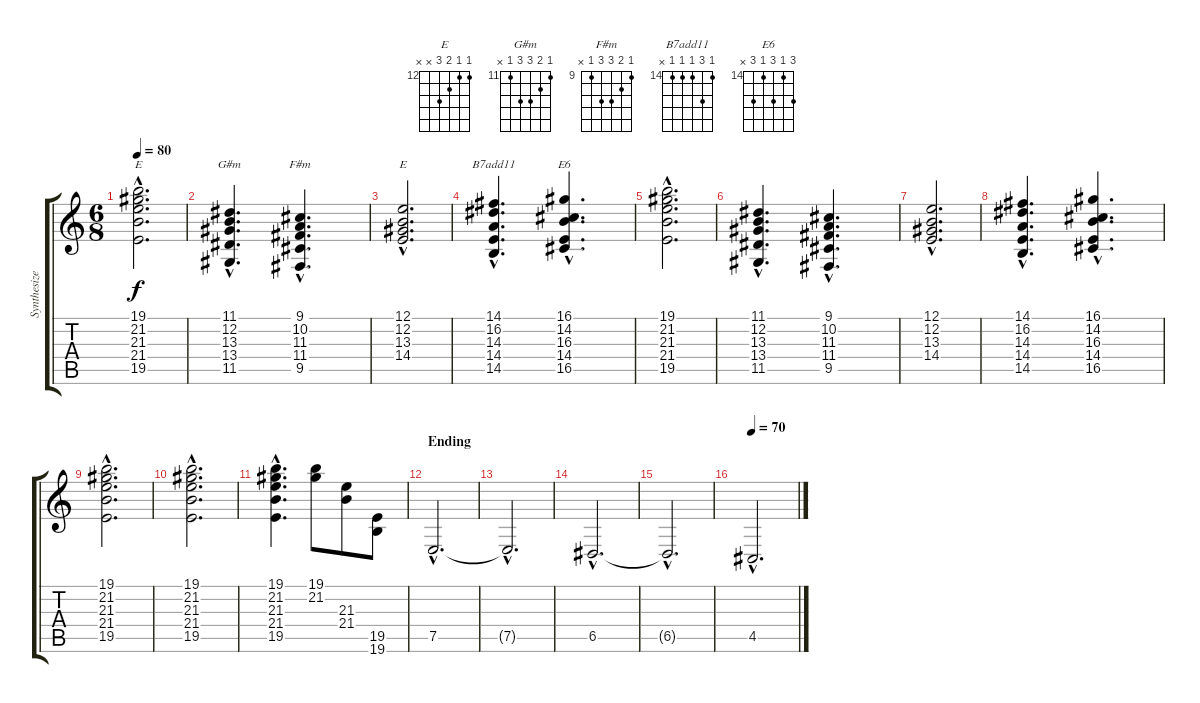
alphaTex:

\track ("Synthesizer" "Synthesize") {instrument pad2warm}
\staff {score tabs}
\tuning (E4 B3 G3 D3 A2 E2) {hide}
\chord ("E" 19 21 21 21 19 0) {firstfret 19}
\chord ("G#m" 11 12 13 13 11 x) {firstfret 11}
\chord ("F#m" 9 10 11 11 9 x) {firstfret 9}
\chord ("E" 12 12 13 14 x x) {firstfret 12}
\chord ("B7add11" 14 16 14 14 14 x) {firstfret 14}
\chord ("E6" 16 14 16 14 16 x) {firstfret 14}
\ts (6 8)
\tempo 80
\clef g2
\ks c
(19.1{hac} 21.2{hac} 21.3{hac} 21.4{hac} 19.5{hac}).2{d ch "E" dy f} |
(11.1{hac} 12.2{hac} 13.3{hac} 13.4{hac} 11.5{hac}).4{d ch "G#m"} (9.1{hac} 10.2{hac} 11.3{hac} 11.4{hac} 9.5{hac}).4{d ch "F#m"} |
(12.1{hac} 12.2{hac} 13.3{hac} 14.4{hac}).2{d ch "E"} |
(14.1{hac} 16.2{hac} 14.3{hac} 14.4{hac} 14.5{hac}).4{d ch "B7add11"} (16.1{hac} 14.2{hac} 16.3{hac} 14.4{hac} 16.5{hac}).4{d ch "E6"} |
(19.1{hac} 21.2{hac} 21.3{hac} 21.4{hac} 19.5{hac}).2{d} |
(11.1{hac} 12.2{hac} 13.3{hac} 13.4{hac} 11.5{hac}).4{d} (9.1{hac} 10.2{hac} 11.3{hac} 11.4{hac} 9.5{hac}).4{d} |
(12.1{hac} 12.2{hac} 13.3{hac} 14.4{hac}).2{d} |
(14.1{hac} 16.2{hac} 14.3{hac} 14.4{hac} 14.5{hac}).4{d} (16.1{hac} 14.2{hac} 16.3{hac} 14.4{hac} 16.5{hac}).4{d} |
(19.1{hac} 21.2{hac} 21.3{hac} 21.4{hac} 19.5{hac}).2{d} |
(19.1{hac} 21.2{hac} 21.3{hac} 21.4{hac} 19.5{hac}).2{d} |
(19.1{hac} 21.2{hac} 21.3{hac} 21.4{hac} 19.5{hac}).4{d} (19.1 21.2).8 (21.3 21.4).8 (19.5 19.6).8 |
\section ("" "Ending")
7.5{hac}.2{d volume 6 instrument pad2warm} |
7.5{hac t}.2{d} |
6.5{hac}.2{d} |
6.5{hac t}.2{d} |
\tempo 70
4.5{hac}.2{d volume 0}
